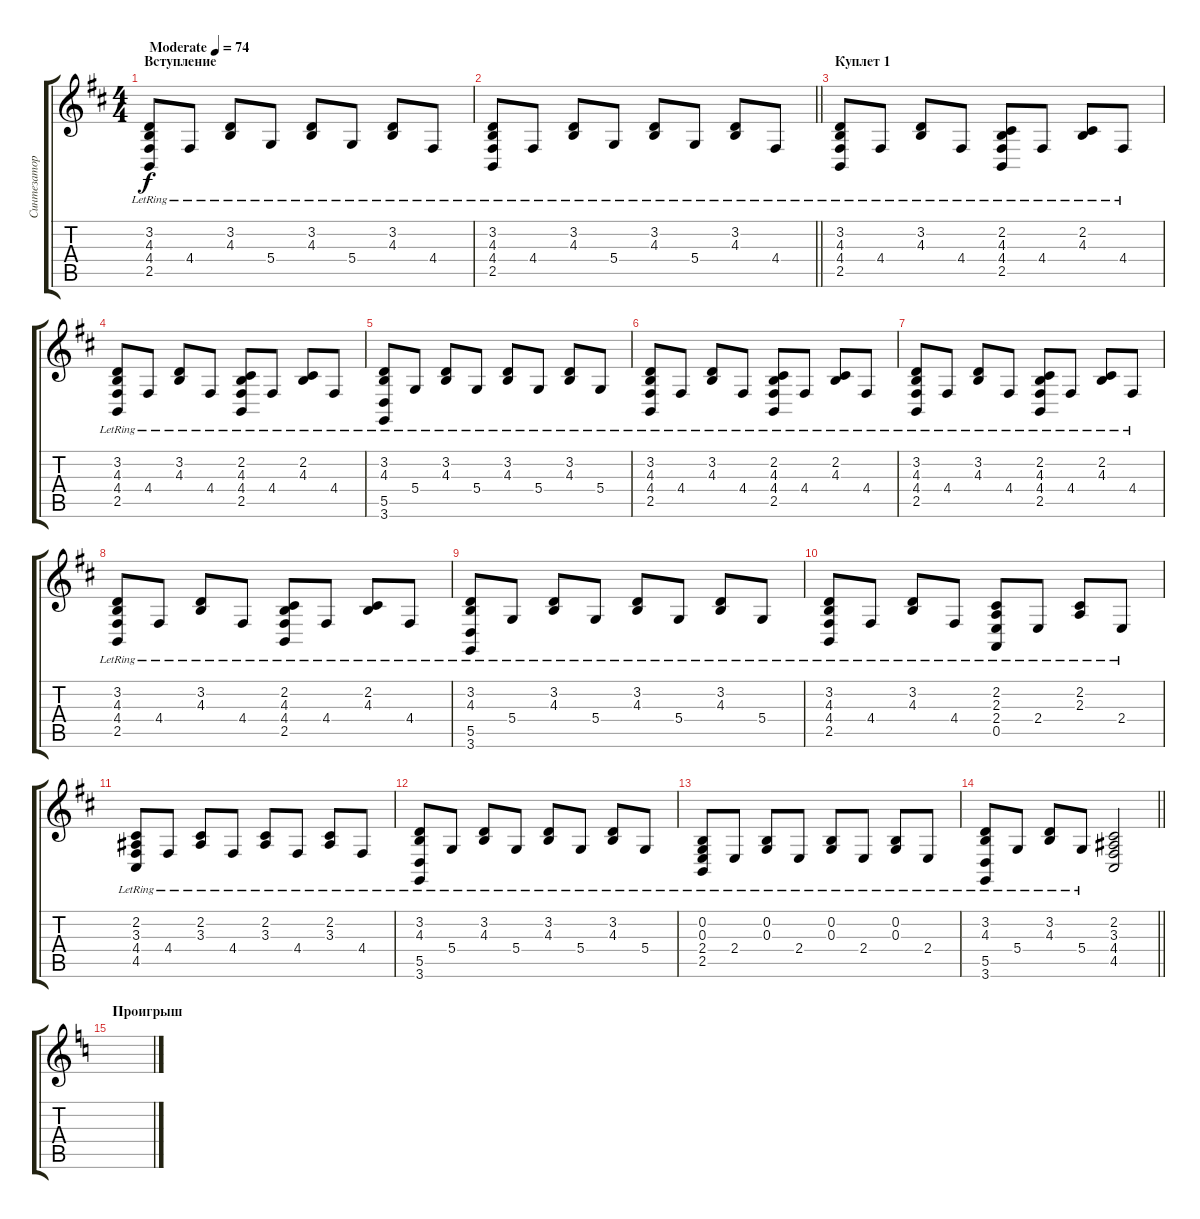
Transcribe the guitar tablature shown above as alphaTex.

\track ("Синтезатор 1" "Синтезатор") {instrument acousticgrandpiano}
\staff {score tabs}
\tuning (E4 B3 G3 D3 A2 E2) {hide}
\ts (4 4)
\section ("" "Вступление")
\tempo (74 "Moderate")
\clef g2
\ks bminor
(3.2 4.3 4.4 2.5{lr}).8{dy f instrument acousticgrandpiano} 4.4{lr}.8 (3.2{lr} 4.3{lr}).8 5.4{lr}.8 (3.2{lr} 4.3{lr}).8 5.4{lr}.8 (3.2{lr} 4.3{lr}).8 4.4{lr}.8 |
\barLineRight lightlight
(3.2 4.3 4.4 2.5{lr}).8 4.4{lr}.8 (3.2{lr} 4.3{lr}).8 5.4{lr}.8 (3.2{lr} 4.3{lr}).8 5.4{lr}.8 (3.2{lr} 4.3{lr}).8 4.4{lr}.8 |
\section ("" "Куплет 1")
(3.2{lr} 4.3{lr} 4.4 2.5{lr}).8 4.4{lr}.8 (3.2{lr} 4.3{lr}).8 4.4{lr}.8 (2.2{lr} 4.3{lr} 4.4 2.5).8 4.4{lr}.8 (2.2{lr} 4.3{lr}).8 4.4{lr}.8 |
(3.2{lr} 4.3{lr} 4.4 2.5{lr}).8 4.4{lr}.8 (3.2{lr} 4.3{lr}).8 4.4{lr}.8 (2.2{lr} 4.3{lr} 4.4 2.5{lr}).8 4.4{lr}.8 (2.2{lr} 4.3{lr}).8 4.4{lr}.8 |
(3.2{lr} 4.3{lr} 5.5{lr} 3.6{lr}).8 5.4{lr}.8 (3.2{lr} 4.3{lr}).8 5.4{lr}.8 (3.2{lr} 4.3{lr}).8 5.4{lr}.8 (3.2{lr} 4.3{lr}).8 5.4{lr}.8 |
(3.2{lr} 4.3{lr} 4.4 2.5{lr}).8 4.4{lr}.8 (3.2{lr} 4.3{lr}).8 4.4{lr}.8 (2.2{lr} 4.3{lr} 4.4 2.5{lr}).8 4.4{lr}.8 (2.2{lr} 4.3{lr}).8 4.4{lr}.8 |
(3.2{lr} 4.3{lr} 4.4 2.5{lr}).8 4.4{lr}.8 (3.2{lr} 4.3{lr}).8 4.4{lr}.8 (2.2{lr} 4.3{lr} 4.4 2.5{lr}).8 4.4{lr}.8 (2.2{lr} 4.3{lr}).8 4.4{lr}.8 |
(3.2{lr} 4.3{lr} 4.4 2.5{lr}).8 4.4{lr}.8 (3.2{lr} 4.3{lr}).8 4.4{lr}.8 (2.2{lr} 4.3{lr} 4.4 2.5{lr}).8 4.4{lr}.8 (2.2{lr} 4.3{lr}).8 4.4{lr}.8 |
(3.2{lr} 4.3{lr} 5.5{lr} 3.6{lr}).8 5.4{lr}.8 (3.2{lr} 4.3{lr}).8 5.4{lr}.8 (3.2{lr} 4.3{lr}).8 5.4{lr}.8 (3.2{lr} 4.3{lr}).8 5.4{lr}.8 |
(3.2{lr} 4.3{lr} 4.4 2.5{lr}).8 4.4{lr}.8 (3.2{lr} 4.3{lr}).8 4.4{lr}.8 (2.2{lr} 2.3{lr} 2.4 0.5{lr}).8 2.4{lr}.8 (2.2{lr} 2.3{lr}).8 2.4{lr}.8 |
(2.2{lr} 3.3{lr} 4.4{lr} 4.5{lr}).8 4.4{lr}.8 (2.2{lr} 3.3{lr}).8 4.4{lr}.8 (2.2{lr} 3.3{lr}).8 4.4{lr}.8 (2.2{lr} 3.3{lr}).8 4.4{lr}.8 |
(3.2{lr} 4.3{lr} 5.5{lr} 3.6{lr}).8 5.4{lr}.8 (3.2{lr} 4.3{lr}).8 5.4{lr}.8 (3.2{lr} 4.3{lr}).8 5.4{lr}.8 (3.2{lr} 4.3{lr}).8 5.4{lr}.8 |
(0.2{lr} 0.3{lr} 2.4 2.5).8 2.4{lr}.8 (0.2{lr} 0.3{lr}).8 2.4{lr}.8 (0.2{lr} 0.3{lr}).8 2.4{lr}.8 (0.2{lr} 0.3{lr}).8 2.4{lr}.8 |
\barLineRight lightlight
(3.2{lr} 4.3{lr} 5.5{lr} 3.6{lr}).8 5.4{lr}.8 (3.2{lr} 4.3{lr}).8 5.4{lr}.8 (2.2 3.3 4.4 4.5).2 |
\section ("" "Проигрыш")
\ks c
